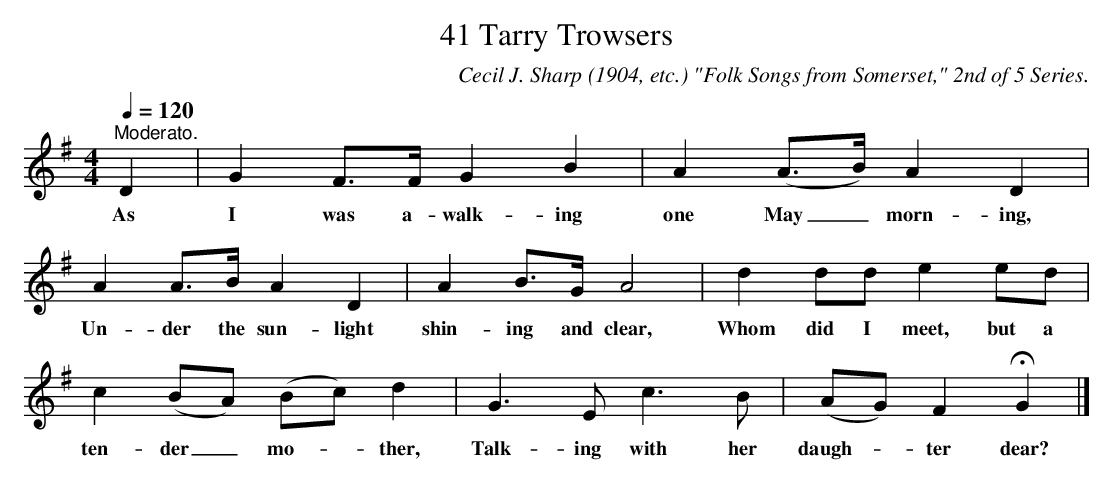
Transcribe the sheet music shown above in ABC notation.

X:1
T:41 Tarry Trowsers
C:Cecil J. Sharp (1904, etc.) "Folk Songs from Somerset," 2nd of 5 Series.
L:1/8
Q:1/4=120
M:4/4
K:G
"^Moderato." D2 | G2 F>F G2 B2 | A2 (A>B) A2 D2 |$ A2 A>B A2 D2 | A2 B>G A4 | d2 dd e2 ed |$
w: As|I was a- walk- ing|one May _ morn- ing,|Un- der the sun- light|shin- ing and clear,|Whom did I meet, but a|
c2 (BA) (Bc) d2 | G3 E c3 B | (AG) F2 !fermata!G2 |]
w: ten- der _ mo- * ther,|Talk- ing with her|daugh- * ter dear?|
